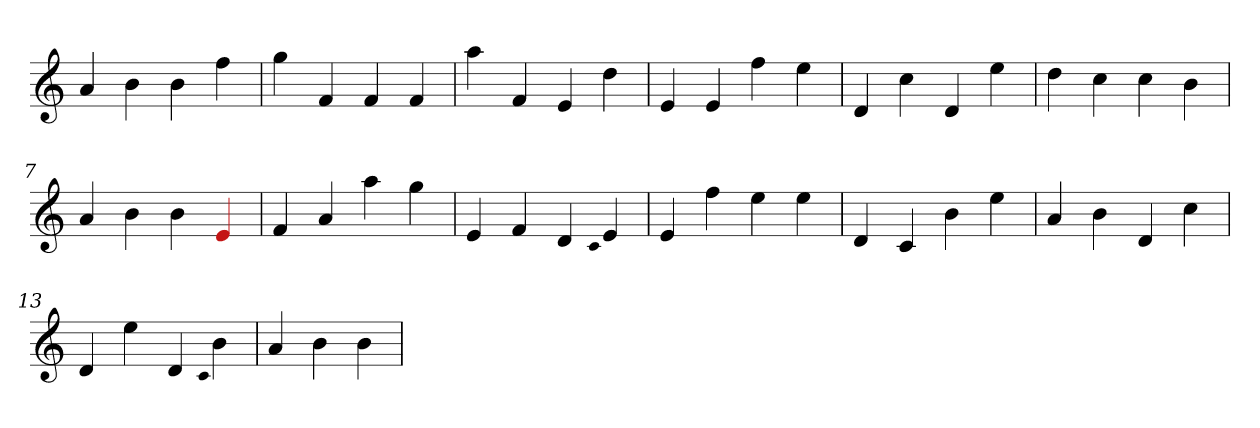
**kern
*part1
*staff1
*clefG2
=1
4a
4b
4b
4ff
=2
4gg
4f
4f
4f
=3
4aa
4f
4e
4dd
=4
4e
4e
4ff
4ee
=5
4d
4cc
4d
4ee
=6
4dd
4cc
4cc
4b
=7
4a
4b
4b
4Re
=8
4f
4a
4aa
4gg
=9
4e
4f
4d
qqc
4e
=10
4e
4ff
4ee
4ee
=11
4d
4c
4b
4ee
=12
4a
4b
4d
4cc
=13
4d
4ee
4d
qqc
4b
=14
4a
4b
4b
=
*-
